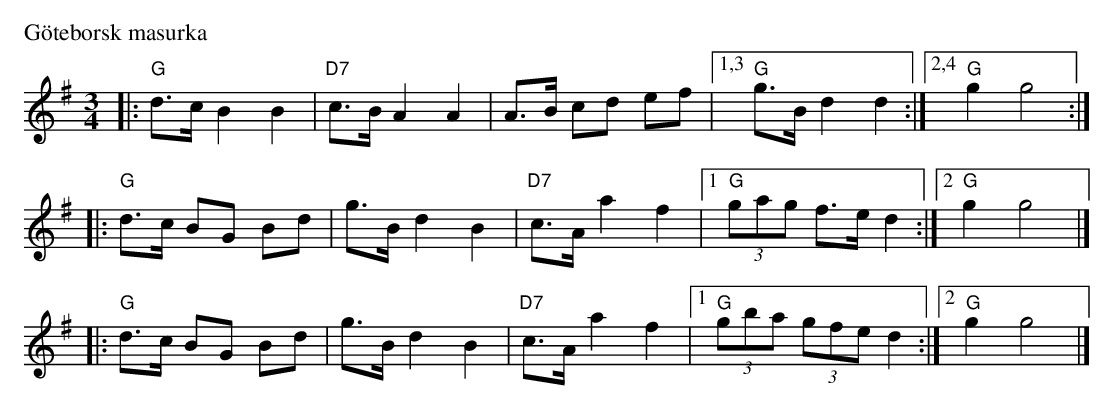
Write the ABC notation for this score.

X:1
M: 3/4
L: 1/8
P: G\"oteborsk masurka
K: G
|: "G"d>c B2 B2 \
| "D7"c>B A2 A2 \
| A>B cd ef \
|1,3 "G"g>B d2 d2 \
:|2,4 "G"g2 g4 :|
|: "G"d>c BG Bd \
| g>B d2 B2 \
| "D7"c>A a2 f2 \
|1 "G"(3gag f>e d2 \
:|2 "G"g2 g4 |]
|: "G"d>c BG Bd \
| g>B d2 B2 \
| "D7"c>A a2 f2 \
|1 "G"(3gba (3gfe d2 \
:|2 "G"g2 g4 |]
